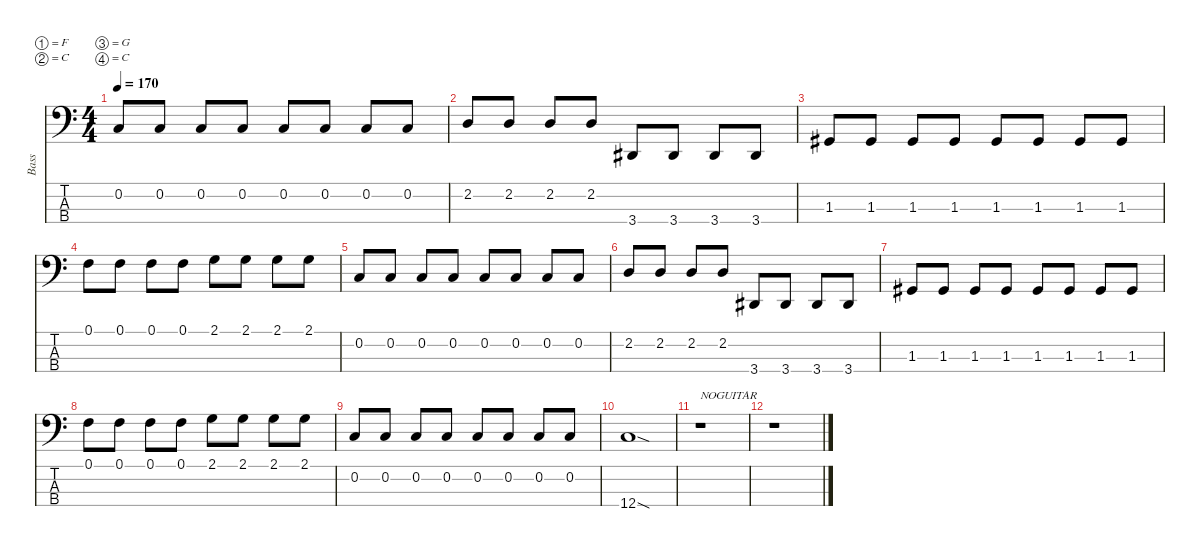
\hideDynamics
\bracketExtendMode nobrackets
\otherSystemsTrackNameOrientation horizontal
\track ("Bass" "Bass") {instrument electricbassfinger}
\staff {score tabs}
\tuning (F2 C2 G1 C1)
\ts (4 4)
\tempo 170
\clef f4
\ks c
0.2.8{dy mf beam Up} 0.2.8{beam Up} 0.2.8{beam Up} 0.2.8{beam Up} 0.2.8{beam Up} 0.2.8{beam Up} 0.2.8{beam Up} 0.2.8{beam Up} |
2.2.8{beam Up} 2.2.8{beam Up} 2.2.8{beam Up} 2.2.8{beam Up} 3.4{acc #}.8{beam Up} 3.4{acc #}.8{beam Up} 3.4{acc #}.8{beam Up} 3.4{acc #}.8{beam Up} |
1.3{acc #}.8{beam Up} 1.3{acc #}.8{beam Up} 1.3{acc #}.8{beam Up} 1.3{acc #}.8{beam Up} 1.3{acc #}.8{beam Up} 1.3{acc #}.8{beam Up} 1.3{acc #}.8{beam Up} 1.3{acc #}.8{beam Up} |
0.1.8{beam Down} 0.1.8{beam Down} 0.1.8{beam Down} 0.1.8{beam Down} 2.1.8{beam Down} 2.1.8{beam Down} 2.1.8{beam Down} 2.1.8{beam Down} |
0.2.8{beam Up} 0.2.8{beam Up} 0.2.8{beam Up} 0.2.8{beam Up} 0.2.8{beam Up} 0.2.8{beam Up} 0.2.8{beam Up} 0.2.8{beam Up} |
2.2.8{beam Up} 2.2.8{beam Up} 2.2.8{beam Up} 2.2.8{beam Up} 3.4{acc #}.8{beam Up} 3.4{acc #}.8{beam Up} 3.4{acc #}.8{beam Up} 3.4{acc #}.8{beam Up} |
1.3{acc #}.8{beam Up} 1.3{acc #}.8{beam Up} 1.3{acc #}.8{beam Up} 1.3{acc #}.8{beam Up} 1.3{acc #}.8{beam Up} 1.3{acc #}.8{beam Up} 1.3{acc #}.8{beam Up} 1.3{acc #}.8{beam Up} |
0.1.8{beam Down} 0.1.8{beam Down} 0.1.8{beam Down} 0.1.8{beam Down} 2.1.8{beam Down} 2.1.8{beam Down} 2.1.8{beam Down} 2.1.8{beam Down} |
0.2.8{beam Up} 0.2.8{beam Up} 0.2.8{beam Up} 0.2.8{beam Up} 0.2.8{beam Up} 0.2.8{beam Up} 0.2.8{beam Up} 0.2.8{beam Up} |
12.4{sod}.1{beam Up} |
r.1{txt "NOGUITAR" beam Down} |
r.1{beam Down}
